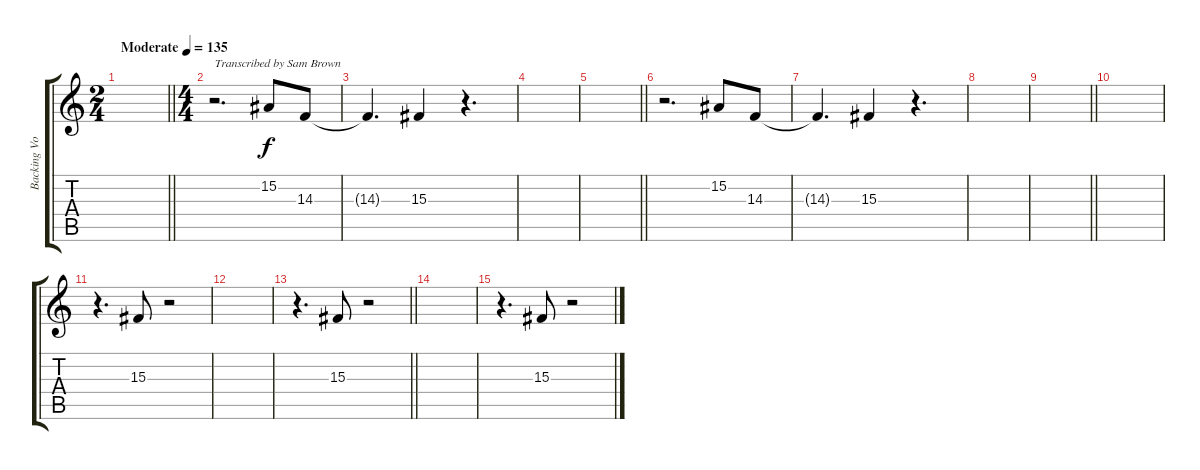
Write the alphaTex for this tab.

\track ("Backing Vocals" "Backing Vo") {instrument choiraahs}
\staff {score tabs}
\tuning (C4 G3 Eb3 Bb2 F2 C2) {hide}
\ts (2 4)
\tempo (135 "Moderate")
\clef g2
\barLineRight lightlight
\ks c
|
\ts (4 4)
\section ("" "")
r.2{d txt "Transcribed by Sam Brown"} 15.2.8 14.3.8 |
14.3{t}.4{d} 15.3.4 r.4{d} |
|
\barLineRight lightlight
|
\section ("" "")
r.2{d} 15.2.8 14.3.8 |
14.3{t}.4{d} 15.3.4 r.4{d} |
|
\barLineRight lightlight
|
\section ("" "")
|
r.4{d} 15.3.8 r.2 |
|
\barLineRight lightlight
r.4{d} 15.3.8 r.2 |
\section ("" "")
|
r.4{d} 15.3.8 r.2
